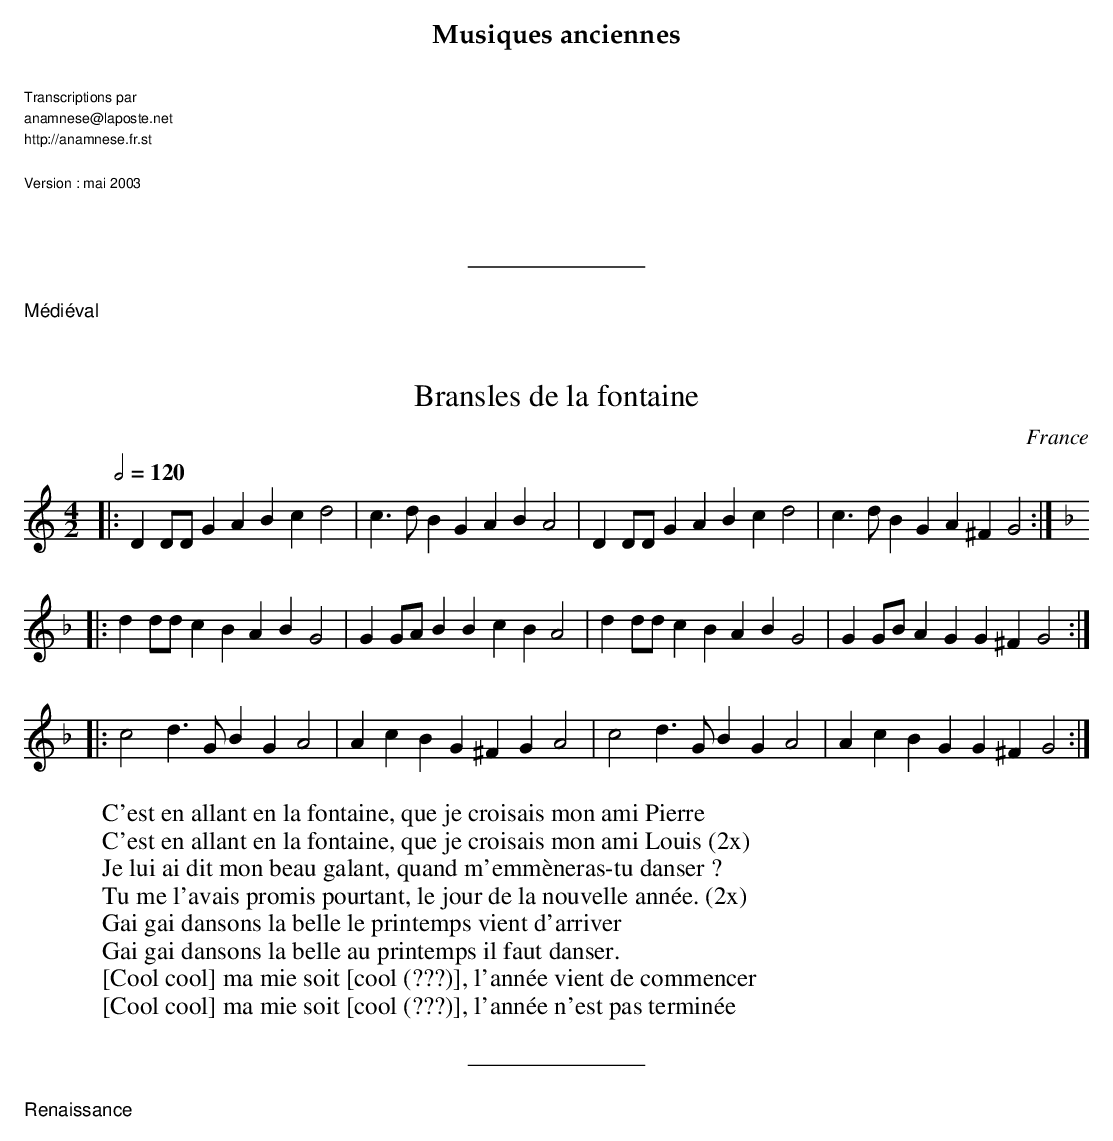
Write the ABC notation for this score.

X:1
T:Bransles de la fontaine
O:France
M:4/2
L:1/4
Q:1/2=120
K:C
|: DD/D/ GA Bc d2 | c>d BG AB A2 | DD/D/ GA Bc d2 | c>d BG A^F G2 :|
K:F
|: dd/d/ cB AB G2 | GG/A/ BB cB A2 | dd/d/ cB AB G2 | GG/B/ AG G^F G2 :|
|: c2 d>G BG A2 | Ac BG ^FG A2 | c2 d>G BG A2  | Ac BG G^F G2 :|
W:C'est en allant en la fontaine, que je croisais mon ami Pierre
W:C'est en allant en la fontaine, que je croisais mon ami Louis (2x)
W:Je lui ai dit mon beau galant, quand m'emmèneras-tu danser ?
W:Tu me l'avais promis pourtant, le jour de la nouvelle année. (2x)
W:Gai gai dansons la belle le printemps vient d'arriver
W:Gai gai dansons la belle au printemps il faut danser.
W:[Cool cool] ma mie soit [cool (???)], l'année vient de commencer
W:[Cool cool] ma mie soit [cool (???)], l'année n'est pas terminée
